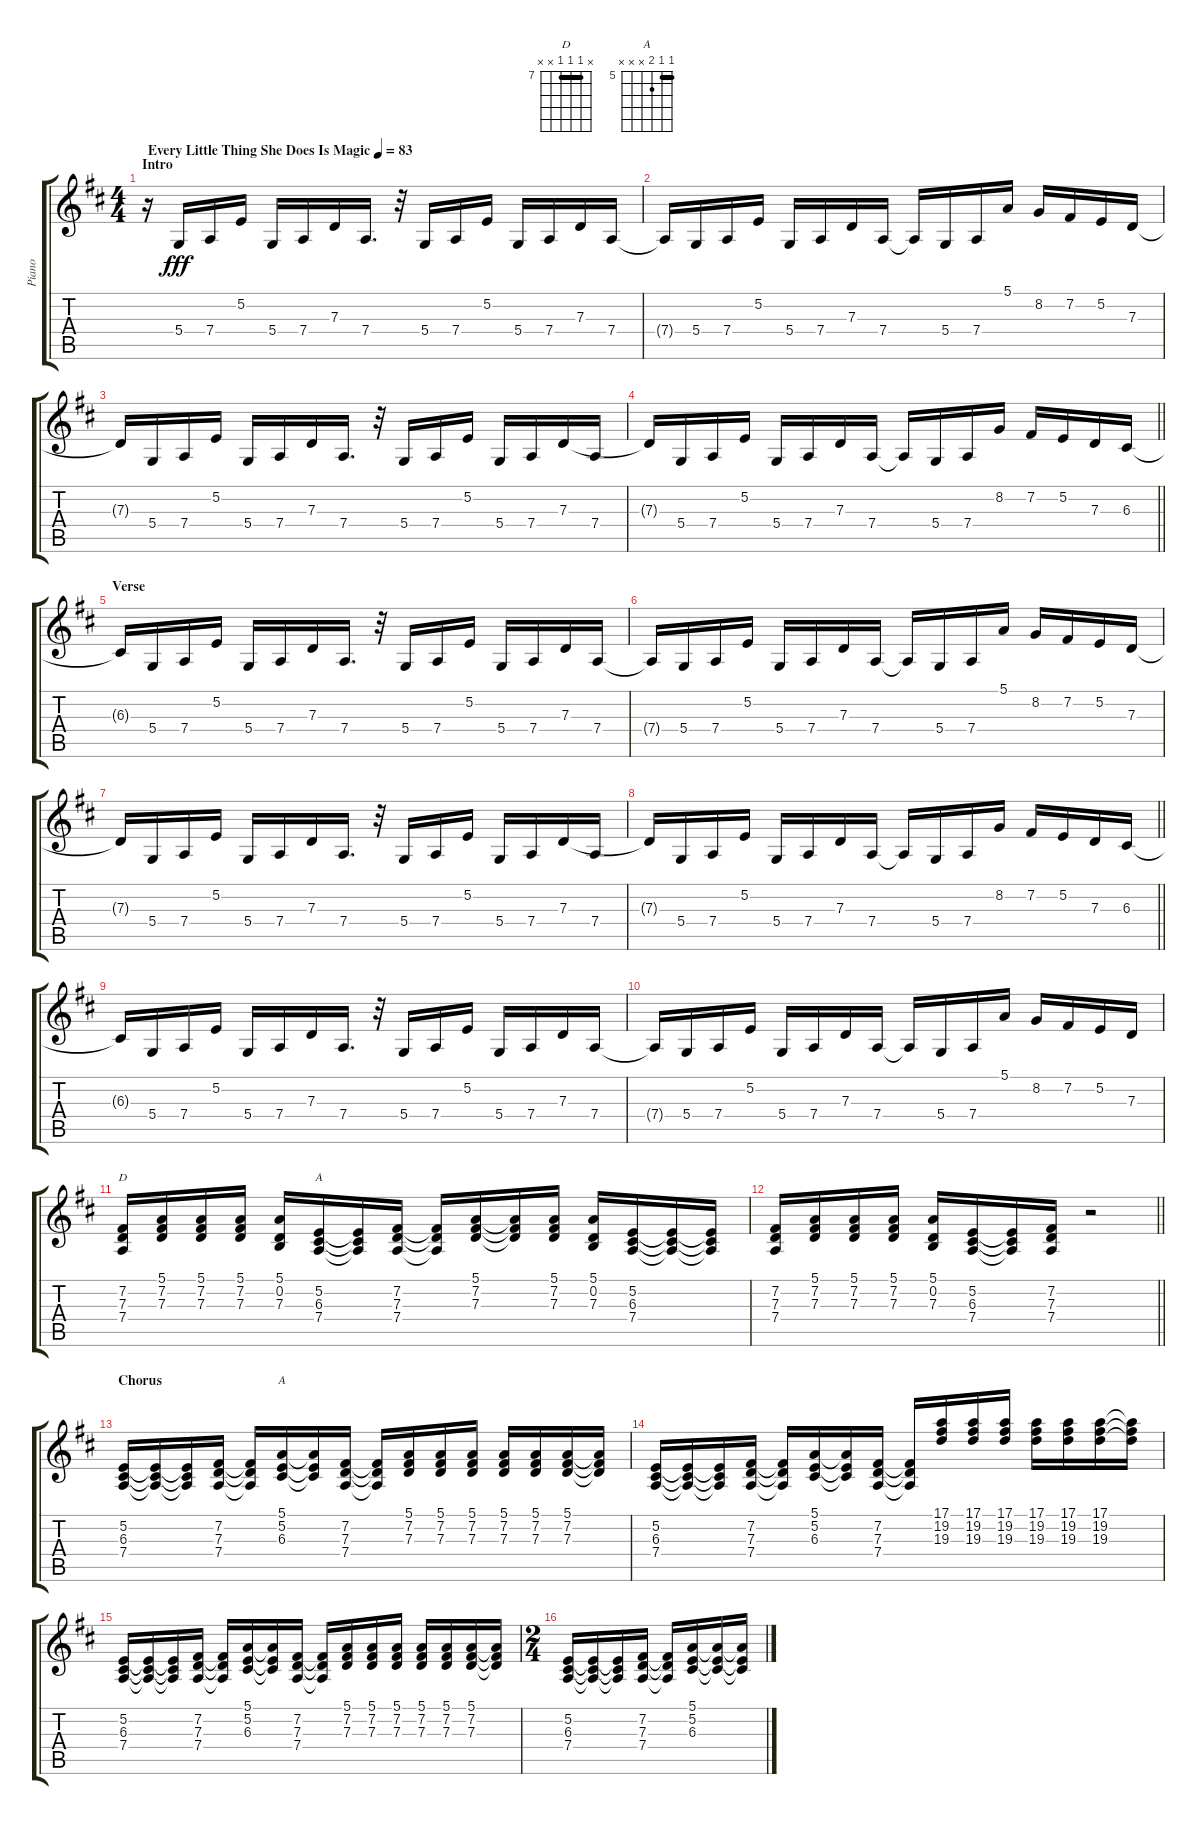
\track ("Piano" "Piano") {instrument electricgrandpiano}
\staff {score tabs}
\tuning (E4 B3 G3 D3 A2 E2) {hide}
\chord ("D" x 7 7 7 x x) {firstfret 7 barre 7}
\chord ("A" x 5 6 7 x x) {firstfret 5}
\chord ("A" 5 5 6 x x x) {firstfret 5 barre 5}
\ts (4 4)
\section ("" "Intro")
\tempo (83 "Every Little Thing She Does Is Magic")
\clef g2
\ks d
r.16{dy fff instrument electricgrandpiano} 5.4.16 7.4.16 5.2.16 5.4.16 7.4.16 7.3.16 7.4.16{d} r.32 5.4.16 7.4.16 5.2.16 5.4.16 7.4.16 7.3.16 7.4.16 |
7.4{t}.16 5.4.16 7.4.16 5.2.16 5.4.16 7.4.16 7.3.16 7.4.16 7.4{t}.16 5.4.16 7.4.16 5.1.16 8.2.16 7.2.16 5.2.16 7.3.16 |
7.3{t}.16 5.4.16 7.4.16 5.2.16 5.4.16 7.4.16 7.3.16 7.4.16{d} r.32 5.4.16 7.4.16 5.2.16 5.4.16 7.4.16 7.3.16 7.4.16 |
\barLineRight lightlight
7.3{t}.16 5.4.16 7.4.16 5.2.16 5.4.16 7.4.16 7.3.16 7.4.16 7.4{t}.16 5.4.16 7.4.16 8.2.16 7.2.16 5.2.16 7.3.16 6.3.16 |
\section ("" "Verse")
6.3{t}.16 5.4.16 7.4.16 5.2.16 5.4.16 7.4.16 7.3.16 7.4.16{d} r.32 5.4.16 7.4.16 5.2.16 5.4.16 7.4.16 7.3.16 7.4.16 |
7.4{t}.16 5.4.16 7.4.16 5.2.16 5.4.16 7.4.16 7.3.16 7.4.16 7.4{t}.16 5.4.16 7.4.16 5.1.16 8.2.16 7.2.16 5.2.16 7.3.16 |
7.3{t}.16 5.4.16 7.4.16 5.2.16 5.4.16 7.4.16 7.3.16 7.4.16{d} r.32 5.4.16 7.4.16 5.2.16 5.4.16 7.4.16 7.3.16 7.4.16 |
\barLineRight lightlight
7.3{t}.16 5.4.16 7.4.16 5.2.16 5.4.16 7.4.16 7.3.16 7.4.16 7.4{t}.16 5.4.16 7.4.16 8.2.16 7.2.16 5.2.16 7.3.16 6.3.16 |
6.3{t}.16 5.4.16 7.4.16 5.2.16 5.4.16 7.4.16 7.3.16 7.4.16{d} r.32 5.4.16 7.4.16 5.2.16 5.4.16 7.4.16 7.3.16 7.4.16 |
7.4{t}.16 5.4.16 7.4.16 5.2.16 5.4.16 7.4.16 7.3.16 7.4.16 7.4{t}.16 5.4.16 7.4.16 5.1.16 8.2.16 7.2.16 5.2.16 7.3.16 |
(7.2 7.3 7.4).16{ch "D"} (5.1 7.2 7.3).16 (5.1 7.2 7.3).16 (5.1 7.2 7.3).16 (5.1 0.2 7.3).16 (5.2 6.3 7.4).16{ch "A"} (5.2{t} 6.3{t} 7.4{t}).16 (7.2 7.3 7.4).16 (7.2{t} 7.3{t} 7.4{t}).16 (5.1 7.2 7.3).16 (5.1{t} 7.2{t} 7.3{t}).16 (5.1 7.2 7.3).16 (5.1 0.2 7.3).16 (5.2 6.3 7.4).16 (5.2{t} 6.3{t} 7.4{t}).16 (5.2{t} 6.3{t} 7.4{t}).16 |
\barLineRight lightlight
(7.2 7.3 7.4).16 (5.1 7.2 7.3).16 (5.1 7.2 7.3).16 (5.1 7.2 7.3).16 (5.1 0.2 7.3).16 (5.2 6.3 7.4).16 (5.2{t} 6.3{t} 7.4{t}).16 (7.2 7.3 7.4).16 r.2 |
\section ("" "Chorus")
(5.2 6.3 7.4).16 (5.2{t} 6.3{t} 7.4{t}).16 (5.2{t} 6.3{t} 7.4{t}).16 (7.2 7.3 7.4).16 (7.2{t} 7.3{t} 7.4{t}).16 (5.1 5.2 6.3).16{ch "A"} (5.1{t} 5.2{t} 6.3{t}).16 (7.2 7.3 7.4).16 (7.2{t} 7.3{t} 7.4{t}).16 (5.1 7.2 7.3).16 (5.1 7.2 7.3).16 (5.1 7.2 7.3).16 (5.1 7.2 7.3).16 (5.1 7.2 7.3).16 (5.1 7.2 7.3).16 (5.1{t} 7.2{t} 7.3{t}).16 |
(5.2 6.3 7.4).16 (5.2{t} 6.3{t} 7.4{t}).16 (5.2{t} 6.3{t} 7.4{t}).16 (7.2 7.3 7.4).16 (7.2{t} 7.3{t} 7.4{t}).16 (5.1 5.2 6.3).16 (5.1{t} 5.2{t} 6.3{t}).16 (7.2 7.3 7.4).16 (7.2{t} 7.3{t} 7.4{t}).16 (17.1 19.2 19.3).16 (17.1 19.2 19.3).16 (17.1 19.2 19.3).16 (17.1 19.2 19.3).16 (17.1 19.2 19.3).16 (17.1 19.2 19.3).16 (17.1{t} 19.2{t} 19.3{t}).16 |
(5.2 6.3 7.4).16 (5.2{t} 6.3{t} 7.4{t}).16 (5.2{t} 6.3{t} 7.4{t}).16 (7.2 7.3 7.4).16 (7.2{t} 7.3{t} 7.4{t}).16 (5.1 5.2 6.3).16 (5.1{t} 5.2{t} 6.3{t}).16 (7.2 7.3 7.4).16 (7.2{t} 7.3{t} 7.4{t}).16 (5.1 7.2 7.3).16 (5.1 7.2 7.3).16 (5.1 7.2 7.3).16 (5.1 7.2 7.3).16 (5.1 7.2 7.3).16 (5.1 7.2 7.3).16 (5.1{t} 7.2{t} 7.3{t}).16 |
\ts (2 4)
(5.2 6.3 7.4).16 (5.2{t} 6.3{t} 7.4{t}).16 (5.2{t} 6.3{t} 7.4{t}).16 (7.2 7.3 7.4).16 (7.2{t} 7.3{t} 7.4{t}).16 (5.1 5.2 6.3).16 (5.1{t} 5.2{t} 6.3{t}).16 (5.1{t} 5.2{t} 6.3{t}).16
